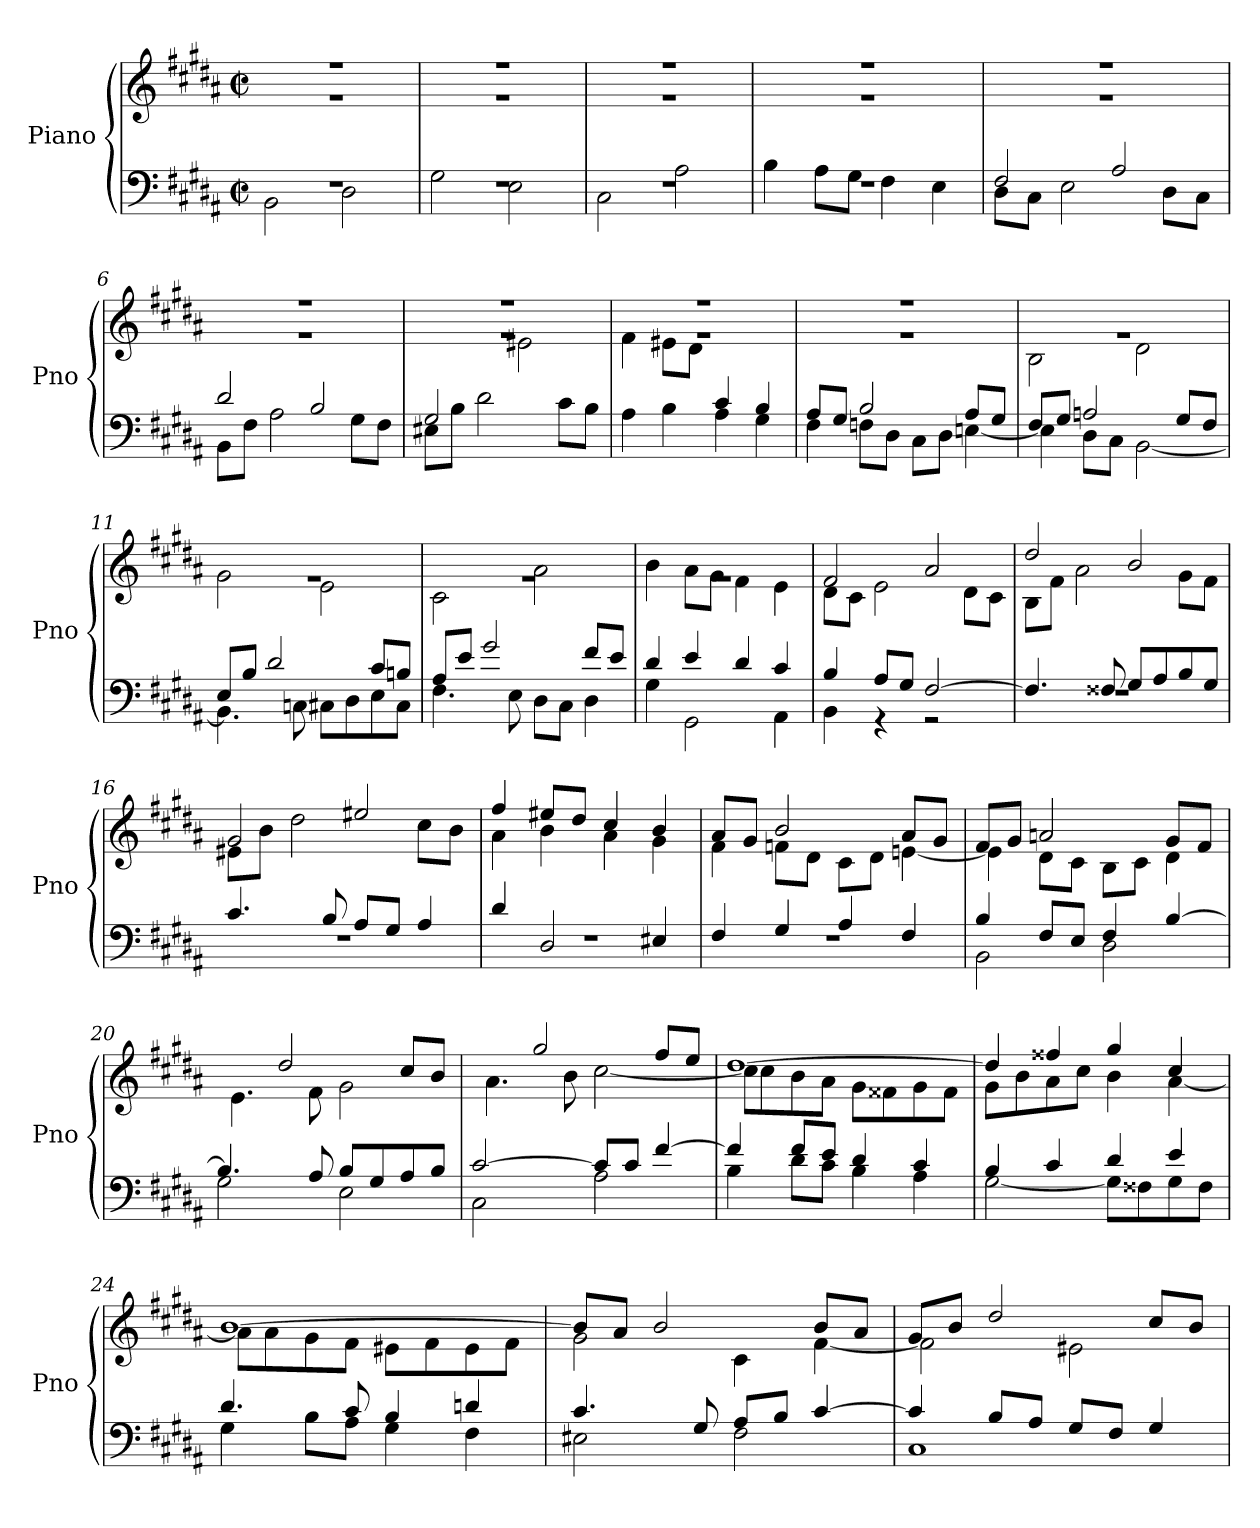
**kern	**kern
*part1	*part1
*staff2	*staff1
*I"Piano	*
*I'Pno	*
*clefF4	*clefG2
*k[f#c#g#d#a#]	*k[f#c#g#d#a#]
*M2/2	*M2/2
*met(c|)	*met(c|)
=1	=1
*^	*^
1rF	2BB\	1rg	1rff
.	2D#\	.	.
=2	=2	=2	=2
1rF	2G#\	1rg	1rff
.	2E\	.	.
=3	=3	=3	=3
1rF	2C#\	1rg	1rff
.	2A#\	.	.
=4	=4	=4	=4
1rF	4B\	1rg	1rff
.	8A#\L	.	.
.	8G#\J	.	.
.	4F#\	.	.
.	4E\	.	.
=5	=5	=5	=5
2F#/	8D#\L	1rg	1rff
.	8C#\J	.	.
.	2E\	.	.
2A#/	.	.	.
.	8D#\L	.	.
.	8C#\J	.	.
=6	=6	=6	=6
2d#/	8BB\L	1rg	1rff
.	8F#\J	.	.
.	2A#\	.	.
2B/	.	.	.
.	8G#\L	.	.
.	8F#\J	.	.
!!LO:LB:g=z
=7	=7	=7	=7
*	*	*	*^
2G#/	8E#X\L	1rg	1rff	2ryy
.	8B\J	.	.	.
.	2d#\	.	.	.
2ryy	.	.	.	2e#X\
.	8c#\L	.	.	.
.	8B\J	.	.	.
=8	=8	=8	=8	=8
2ryy	4A#\	1rg	1rff	4f#\
.	4B\	.	.	8e#X\L
.	.	.	.	8d#\J
4c#/	4A#\	.	.	2ryy
4B/	4G#\	.	.	.
*	*	*	*v	*v
=9	=9	=9	=9
8A#/L	4F#\	1rg	1rff
8G#/J	.	.	.
2B/	8Fni\L	.	.
.	8D#\J	.	.
.	8C#\L	.	.
.	8D#\J	.	.
8A#/L	[4En\	.	.
8G#/J	.	.	.
=10	=10	=10	=10
8F#/L	4E\]	1rg	2B\
8G#/J	.	.	.
2An/	8D#\L	.	.
.	8C#\J	.	.
.	[2BB\	.	2d#\
8G#/L	.	.	.
8F#/J	.	.	.
=11	=11	=11	=11
8E/L	4.BB\]	1rg	2g#\
8B/J	.	.	.
2d#/	.	.	.
.	8Cni\	.	.
.	8C#\L	.	2e\
.	8D#\	.	.
8c#/L	8E\	.	.
8Bn/J	8C#\J	.	.
!!LO:LB:g=z	!!
=12	=12	=12	=12
8A#/L	4.F#\	1rg	2c#\
8e/J	.	.	.
2g#/	.	.	.
.	8E\	.	.
.	8D#\L	.	2a#\
.	8C#\J	.	.
8f#/L	4D#\	.	.
8e/J	.	.	.
=13	=13	=13	=13
4d#/	4G#\	1rg	4b\
4e/	2GG#\	.	8a#\L
.	.	.	8g#\J
4d#/	.	.	4f#\
4c#/	4AA#\	.	4e\
=14	=14	=14	=14
4B/	4BB\	2f#/	8d#\L
.	.	.	8c#\J
8A#/L	4r	.	2e\
8G#/J	.	.	.
[2F#/	2r	2a#/	.
.	.	.	8d#\L
.	.	.	8c#\J
=15	=15	=15	=15
4.F#/]	1rF	2dd#/	8B\L
.	.	.	8f#\J
.	.	.	2a#\
8F##X/	.	.	.
8G#/L	.	2b/	.
8A#/	.	.	.
8B/	.	.	8g#\L
8G#/J	.	.	8f#\J
=16	=16	=16	=16
4.c#/	1rF	2g#/	8e#X\L
.	.	.	8b\J
.	.	.	2dd#\
8B/	.	.	.
8A#/L	.	2ee#X/	.
8G#/J	.	.	.
4A#/	.	.	8cc#\L
.	.	.	8b\J
!!LO:LB:g=z	!!
=17	=17	=17	=17
4d#/	1rF	4ff#/	4a#\
2D#/	.	8ee#X/L	4b\
.	.	8dd#/J	.
.	.	4cc#/	4a#\
4E#X/	.	4b/	4g#\
=18	=18	=18	=18
4F#/	1rF	8a#/L	4f#\
.	.	8g#/J	.
4G#/	.	2b/	8fni\L
.	.	.	8d#\J
4A#/	.	.	8c#\L
.	.	.	8d#\J
4F#/	.	8a#/L	[4en\
.	.	8g#/J	.
=19	=19	=19	=19
4B/	2BB\	8f#/L	4e\]
.	.	8g#/J	.
8F#/L	.	2an/	8d#\L
8E/J	.	.	8c#\J
4F#/	2D#\	.	8B\L
.	.	.	8c#\J
[4B/	.	8g#/L	4d#\
.	.	8f#/J	.
=20	=20	=20	=20
4.B/]	2G#\	8e/Lyy	4.e\
.	.	8b/J	.
.	.	2dd#/	.
8A#/	.	.	8f#\
8B/L	2E\	.	2g#\
8G#/	.	.	.
8A#/	.	8cc#/L	.
8B/J	.	8b/J	.
=21	=21	=21	=21
[2c#/	2C#\	8a#/Lyy	4.a#\
.	.	8ee/J	.
.	.	2gg#/	.
.	.	.	8b\
8c#/L]	2A#\	.	[2cc#\
8c#/J	.	.	.
[4f#/	.	8ff#/L	.
.	.	8ee/J	.
!!LO:LB:g=z	!!
=22	=22	=22	=22
4f#/]	4B\	[1dd#	8cc#\L]
.	.	.	8cc#\
8f#/L	8d#\L	.	8b\
8e/J	8c#\J	.	8a#\J
4d#/	4B\	.	8g#\L
.	.	.	8f##X\
4c#/	4A#\	.	8g#\
.	.	.	8f##\J
=23	=23	=23	=23
4B/	[2G#\	4dd#/]	8g#\L
.	.	.	8b\
4c#/	.	4ff##X/	8a#\
.	.	.	8cc#\J
4d#/	8G#\L]	4gg#/	4b\
.	8F##X\	.	.
4e/	8G#\	4cc#/	[4a#\
.	8F##\J	.	.
=24	=24	=24	=24
4.d#/	4G#\	[1b	8a#\L]
.	.	.	8a#\
.	8B\L	.	8g#\
8c#/	8A#\J	.	8f#\J
4B/	4G#\	.	8e#X\L
.	.	.	8f#\
4dn/	4F#\	.	8e#\
.	.	.	8f#\J
=25	=25	=25	=25
4.c#/	2E#X\	8b/L]	2g#\
.	.	8a#/J	.
.	.	2b/	.
8G#/	.	.	.
8A#/L	2F#\	.	4c#\
8B/J	.	.	.
[4c#/	.	8b/L	[4f#\
.	.	8a#/J	.
=26	=26	=26	=26
4c#/]	1C#	8g#/L	2f#\]
.	.	8b/J	.
8B/L	.	2dd#/	.
8A#/J	.	.	.
8G#/L	.	.	2e#X\
8F#/J	.	.	.
4G#/	.	8cc#/L	.
.	.	8b/J	.
*v	*v	*	*
*	*v	*v
=	=
*-	*-
